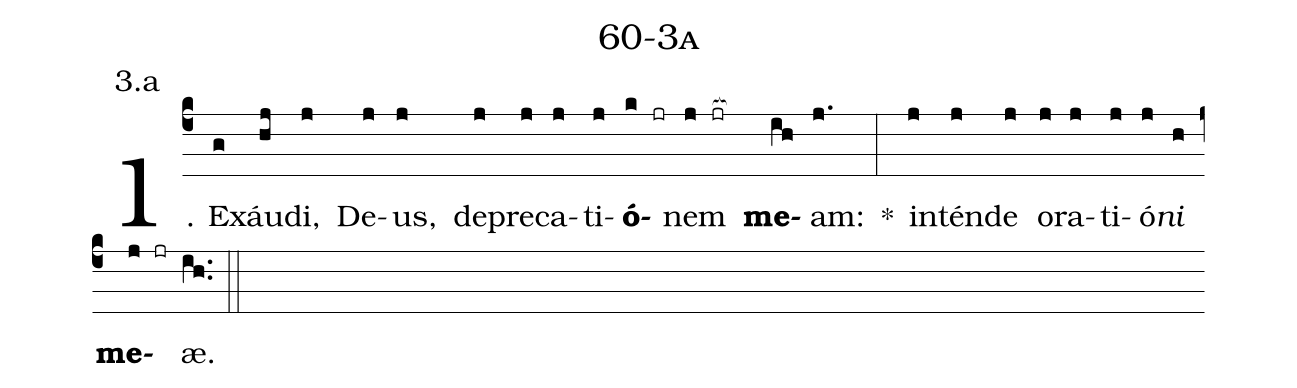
name: 60-3a;
annotation: 3.a;
%%
(c4)1. Ex(g)áu(hj)di,(j) De(j)us,(j) de(j)pre(j)ca(j)ti(j)<b>ó</b>(k jr)nem(j jr[ocb:1{]) <b>me</b>(ih[ocb:0}])am:(j.) *(:) in(j)tén(j)de(j) o(j)ra(j)ti(j)ó(j)<i>ni</i>(h) <b>me</b>(j jr)æ.(ih..) (::)
